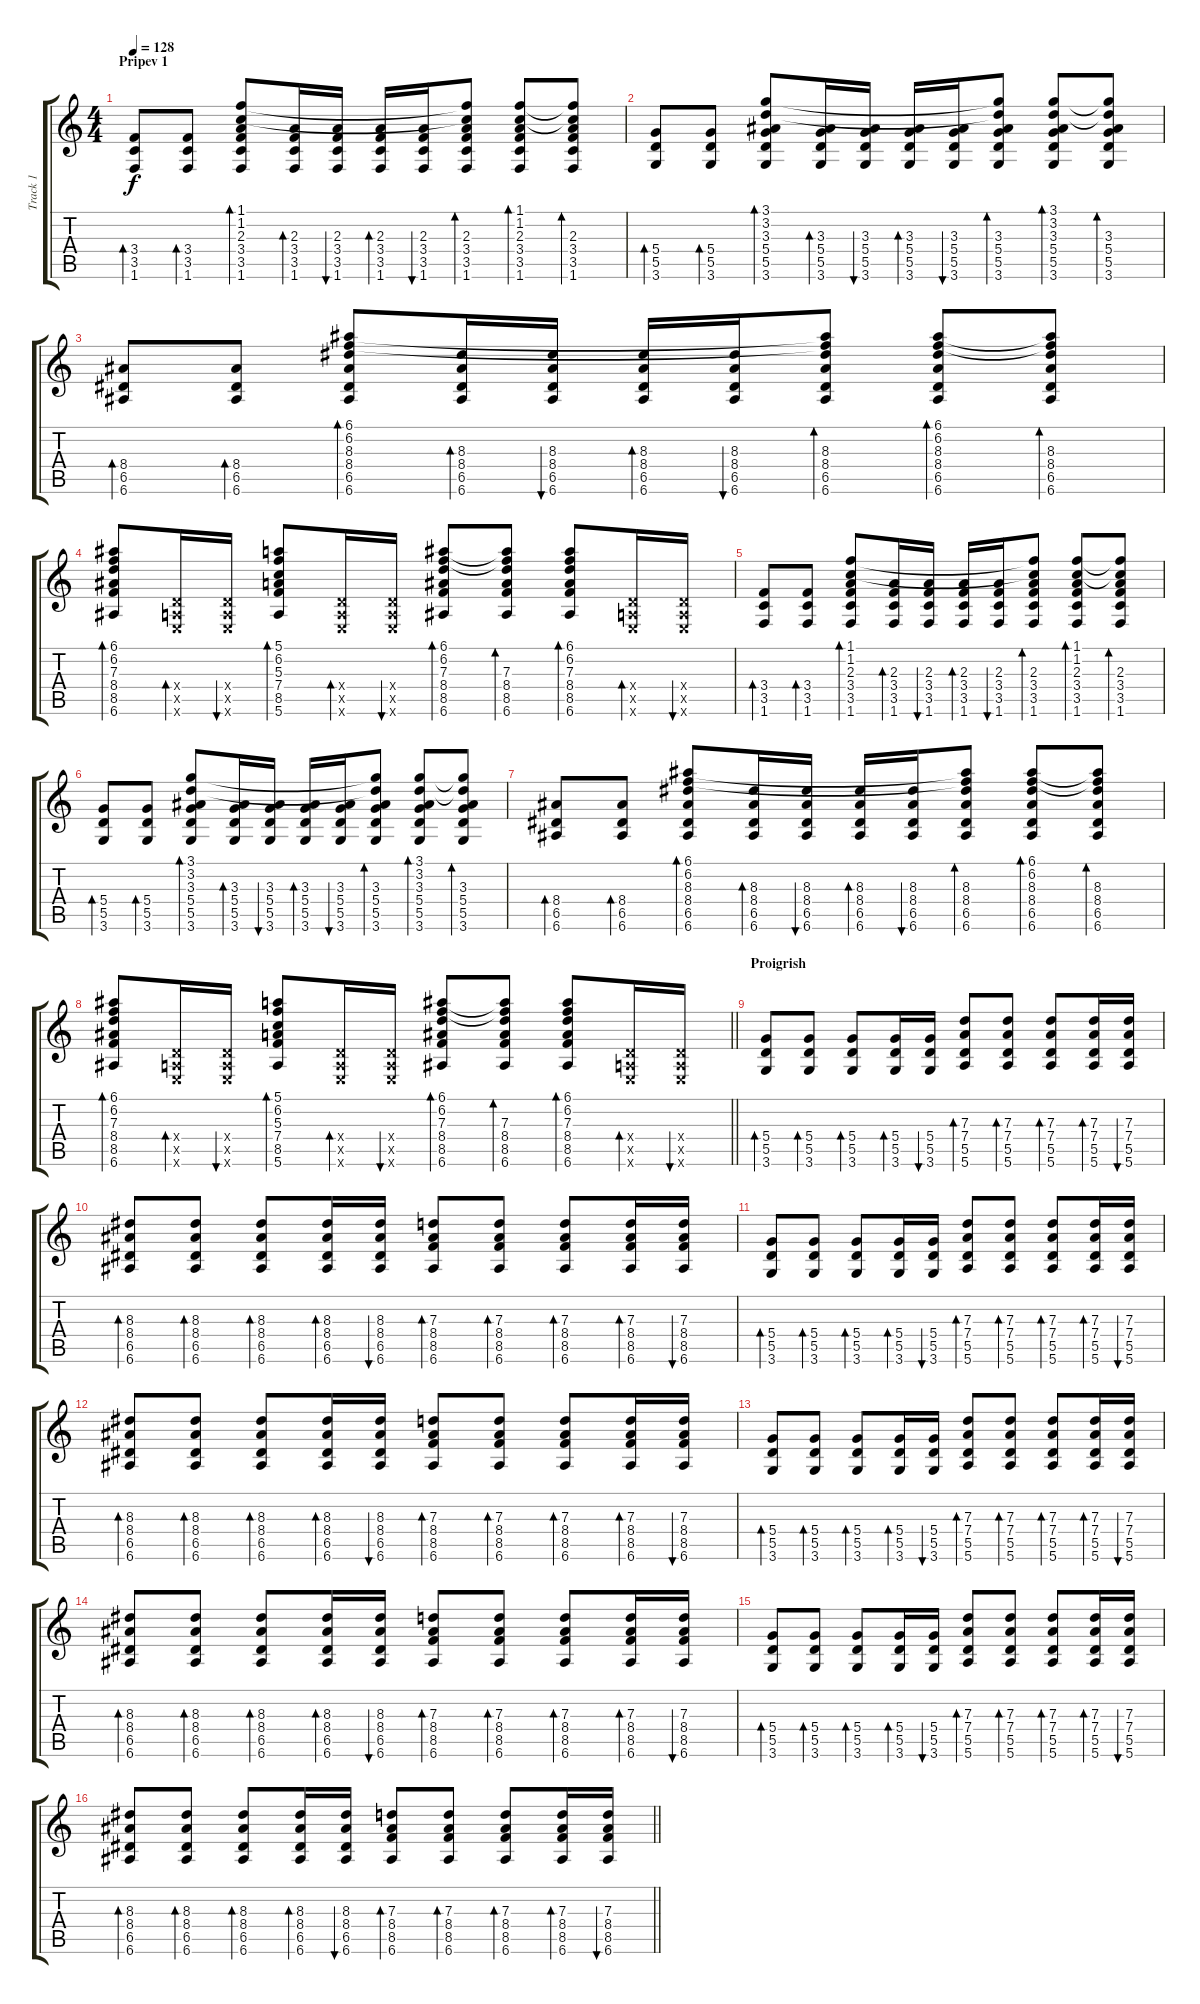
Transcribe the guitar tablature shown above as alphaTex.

\track ("Track 1" "Track 1") {instrument acousticguitarsteel}
\staff {score tabs}
\tuning (E4 B3 G3 D3 A2 E2) {hide}
\ts (4 4)
\section ("" "Pripev 1")
\tempo 128
\clef g2
\ks c
(3.4 3.5 1.6).8{bd 60 dy f} (3.4 3.5 1.6).8{bd 60} (1.1 1.2 2.3 3.4 3.5 1.6).8{bd 60} (2.3 3.4 3.5 1.6).16{bd 60} (2.3 3.4 3.5 1.6).16{bu 60} (2.3 3.4 3.5 1.6).16{bd 60} (2.3 3.4 3.5 1.6).16{bu 60} (1.1{t} 1.2{t} 2.3 3.4 3.5 1.6).8{bd 60} (1.1 1.2 2.3 3.4 3.5 1.6).8{bd 60} (1.1{t} 1.2{t} 2.3 3.4 3.5 1.6).8{bd 60} |
(5.4 5.5 3.6).8{bd 60} (5.4 5.5 3.6).8{bd 60} (3.1 3.2 3.3 5.4 5.5 3.6).8{bd 60} (3.3 5.4 5.5 3.6).16{bd 60} (3.3 5.4 5.5 3.6).16{bu 60} (3.3 5.4 5.5 3.6).16{bd 60} (3.3 5.4 5.5 3.6).16{bu 60} (3.1{t} 3.2{t} 3.3 5.4 5.5 3.6).8{bd 60} (3.1 3.2 3.3 5.4 5.5 3.6).8{bd 60} (3.1{t} 3.2{t} 3.3 5.4 5.5 3.6).8{bd 60} |
(8.4 6.5 6.6).8{bd 60} (8.4 6.5 6.6).8{bd 60} (6.1 6.2 8.3 8.4 6.5 6.6).8{bd 60} (8.3 8.4 6.5 6.6).16{bd 60} (8.3 8.4 6.5 6.6).16{bu 60} (8.3 8.4 6.5 6.6).16{bd 60} (8.3 8.4 6.5 6.6).16{bu 60} (6.1{t} 6.2{t} 8.3 8.4 6.5 6.6).8{bd 60} (6.1 6.2 8.3 8.4 6.5 6.6).8{bd 60} (6.1{t} 6.2{t} 8.3 8.4 6.5 6.6).8{bd 60} |
(6.1 6.2 7.3 8.4 8.5 6.6).8{bd 60} (0.4{x} 0.5{x} 0.6{x}).16{bd 60} (0.4{x} 0.5{x} 0.6{x}).16{bu 60} (5.1 6.2 5.3 7.4 8.5 5.6).8{bd 60} (0.4{x} 0.5{x} 0.6{x}).16{bd 60} (0.4{x} 0.5{x} 0.6{x}).16{bu 60} (6.1 6.2 7.3 8.4 8.5 6.6).8{bd 60} (6.1{t} 6.2{t} 7.3 8.4 8.5 6.6).8{bd 60} (6.1 6.2 7.3 8.4 8.5 6.6).8{bd 60} (0.4{x} 0.5{x} 0.6{x}).16{bd 60} (0.4{x} 0.5{x} 0.6{x}).16{bu 60} |
(3.4 3.5 1.6).8{bd 60} (3.4 3.5 1.6).8{bd 60} (1.1 1.2 2.3 3.4 3.5 1.6).8{bd 60} (2.3 3.4 3.5 1.6).16{bd 60} (2.3 3.4 3.5 1.6).16{bu 60} (2.3 3.4 3.5 1.6).16{bd 60} (2.3 3.4 3.5 1.6).16{bu 60} (1.1{t} 1.2{t} 2.3 3.4 3.5 1.6).8{bd 60} (1.1 1.2 2.3 3.4 3.5 1.6).8{bd 60} (1.1{t} 1.2{t} 2.3 3.4 3.5 1.6).8{bd 60} |
(5.4 5.5 3.6).8{bd 60} (5.4 5.5 3.6).8{bd 60} (3.1 3.2 3.3 5.4 5.5 3.6).8{bd 60} (3.3 5.4 5.5 3.6).16{bd 60} (3.3 5.4 5.5 3.6).16{bu 60} (3.3 5.4 5.5 3.6).16{bd 60} (3.3 5.4 5.5 3.6).16{bu 60} (3.1{t} 3.2{t} 3.3 5.4 5.5 3.6).8{bd 60} (3.1 3.2 3.3 5.4 5.5 3.6).8{bd 60} (3.1{t} 3.2{t} 3.3 5.4 5.5 3.6).8{bd 60} |
(8.4 6.5 6.6).8{bd 60} (8.4 6.5 6.6).8{bd 60} (6.1 6.2 8.3 8.4 6.5 6.6).8{bd 60} (8.3 8.4 6.5 6.6).16{bd 60} (8.3 8.4 6.5 6.6).16{bu 60} (8.3 8.4 6.5 6.6).16{bd 60} (8.3 8.4 6.5 6.6).16{bu 60} (6.1{t} 6.2{t} 8.3 8.4 6.5 6.6).8{bd 60} (6.1 6.2 8.3 8.4 6.5 6.6).8{bd 60} (6.1{t} 6.2{t} 8.3 8.4 6.5 6.6).8{bd 60} |
\barLineRight lightlight
(6.1 6.2 7.3 8.4 8.5 6.6).8{bd 60} (0.4{x} 0.5{x} 0.6{x}).16{bd 60} (0.4{x} 0.5{x} 0.6{x}).16{bu 60} (5.1 6.2 5.3 7.4 8.5 5.6).8{bd 60} (0.4{x} 0.5{x} 0.6{x}).16{bd 60} (0.4{x} 0.5{x} 0.6{x}).16{bu 60} (6.1 6.2 7.3 8.4 8.5 6.6).8{bd 60} (6.1{t} 6.2{t} 7.3 8.4 8.5 6.6).8{bd 60} (6.1 6.2 7.3 8.4 8.5 6.6).8{bd 60} (0.4{x} 0.5{x} 0.6{x}).16{bd 60} (0.4{x} 0.5{x} 0.6{x}).16{bu 60} |
\section ("" "Proigrish")
(5.4 5.5 3.6).8{bd 60} (5.4 5.5 3.6).8{bd 60} (5.4 5.5 3.6).8{bd 60} (5.4 5.5 3.6).16{bd 60} (5.4 5.5 3.6).16{bu 60} (7.3 7.4 5.5 5.6).8{bd 60} (7.3 7.4 5.5 5.6).8{bd 60} (7.3 7.4 5.5 5.6).8{bd 60} (7.3 7.4 5.5 5.6).16{bd 60} (7.3 7.4 5.5 5.6).16{bu 60} |
(8.3 8.4 6.5 6.6).8{bd 60} (8.3 8.4 6.5 6.6).8{bd 60} (8.3 8.4 6.5 6.6).8{bd 60} (8.3 8.4 6.5 6.6).16{bd 60} (8.3 8.4 6.5 6.6).16{bu 60} (7.3 8.4 8.5 6.6).8{bd 60} (7.3 8.4 8.5 6.6).8{bd 60} (7.3 8.4 8.5 6.6).8{bd 60} (7.3 8.4 8.5 6.6).16{bd 60} (7.3 8.4 8.5 6.6).16{bu 60} |
(5.4 5.5 3.6).8{bd 60} (5.4 5.5 3.6).8{bd 60} (5.4 5.5 3.6).8{bd 60} (5.4 5.5 3.6).16{bd 60} (5.4 5.5 3.6).16{bu 60} (7.3 7.4 5.5 5.6).8{bd 60} (7.3 7.4 5.5 5.6).8{bd 60} (7.3 7.4 5.5 5.6).8{bd 60} (7.3 7.4 5.5 5.6).16{bd 60} (7.3 7.4 5.5 5.6).16{bu 60} |
(8.3 8.4 6.5 6.6).8{bd 60} (8.3 8.4 6.5 6.6).8{bd 60} (8.3 8.4 6.5 6.6).8{bd 60} (8.3 8.4 6.5 6.6).16{bd 60} (8.3 8.4 6.5 6.6).16{bu 60} (7.3 8.4 8.5 6.6).8{bd 60} (7.3 8.4 8.5 6.6).8{bd 60} (7.3 8.4 8.5 6.6).8{bd 60} (7.3 8.4 8.5 6.6).16{bd 60} (7.3 8.4 8.5 6.6).16{bu 60} |
(5.4 5.5 3.6).8{bd 60} (5.4 5.5 3.6).8{bd 60} (5.4 5.5 3.6).8{bd 60} (5.4 5.5 3.6).16{bd 60} (5.4 5.5 3.6).16{bu 60} (7.3 7.4 5.5 5.6).8{bd 60} (7.3 7.4 5.5 5.6).8{bd 60} (7.3 7.4 5.5 5.6).8{bd 60} (7.3 7.4 5.5 5.6).16{bd 60} (7.3 7.4 5.5 5.6).16{bu 60} |
(8.3 8.4 6.5 6.6).8{bd 60} (8.3 8.4 6.5 6.6).8{bd 60} (8.3 8.4 6.5 6.6).8{bd 60} (8.3 8.4 6.5 6.6).16{bd 60} (8.3 8.4 6.5 6.6).16{bu 60} (7.3 8.4 8.5 6.6).8{bd 60} (7.3 8.4 8.5 6.6).8{bd 60} (7.3 8.4 8.5 6.6).8{bd 60} (7.3 8.4 8.5 6.6).16{bd 60} (7.3 8.4 8.5 6.6).16{bu 60} |
(5.4 5.5 3.6).8{bd 60} (5.4 5.5 3.6).8{bd 60} (5.4 5.5 3.6).8{bd 60} (5.4 5.5 3.6).16{bd 60} (5.4 5.5 3.6).16{bu 60} (7.3 7.4 5.5 5.6).8{bd 60} (7.3 7.4 5.5 5.6).8{bd 60} (7.3 7.4 5.5 5.6).8{bd 60} (7.3 7.4 5.5 5.6).16{bd 60} (7.3 7.4 5.5 5.6).16{bu 60} |
\barLineRight lightlight
(8.3 8.4 6.5 6.6).8{bd 60} (8.3 8.4 6.5 6.6).8{bd 60} (8.3 8.4 6.5 6.6).8{bd 60} (8.3 8.4 6.5 6.6).16{bd 60} (8.3 8.4 6.5 6.6).16{bu 60} (7.3 8.4 8.5 6.6).8{bd 60} (7.3 8.4 8.5 6.6).8{bd 60} (7.3 8.4 8.5 6.6).8{bd 60} (7.3 8.4 8.5 6.6).16{bd 60} (7.3 8.4 8.5 6.6).16{bu 60}
